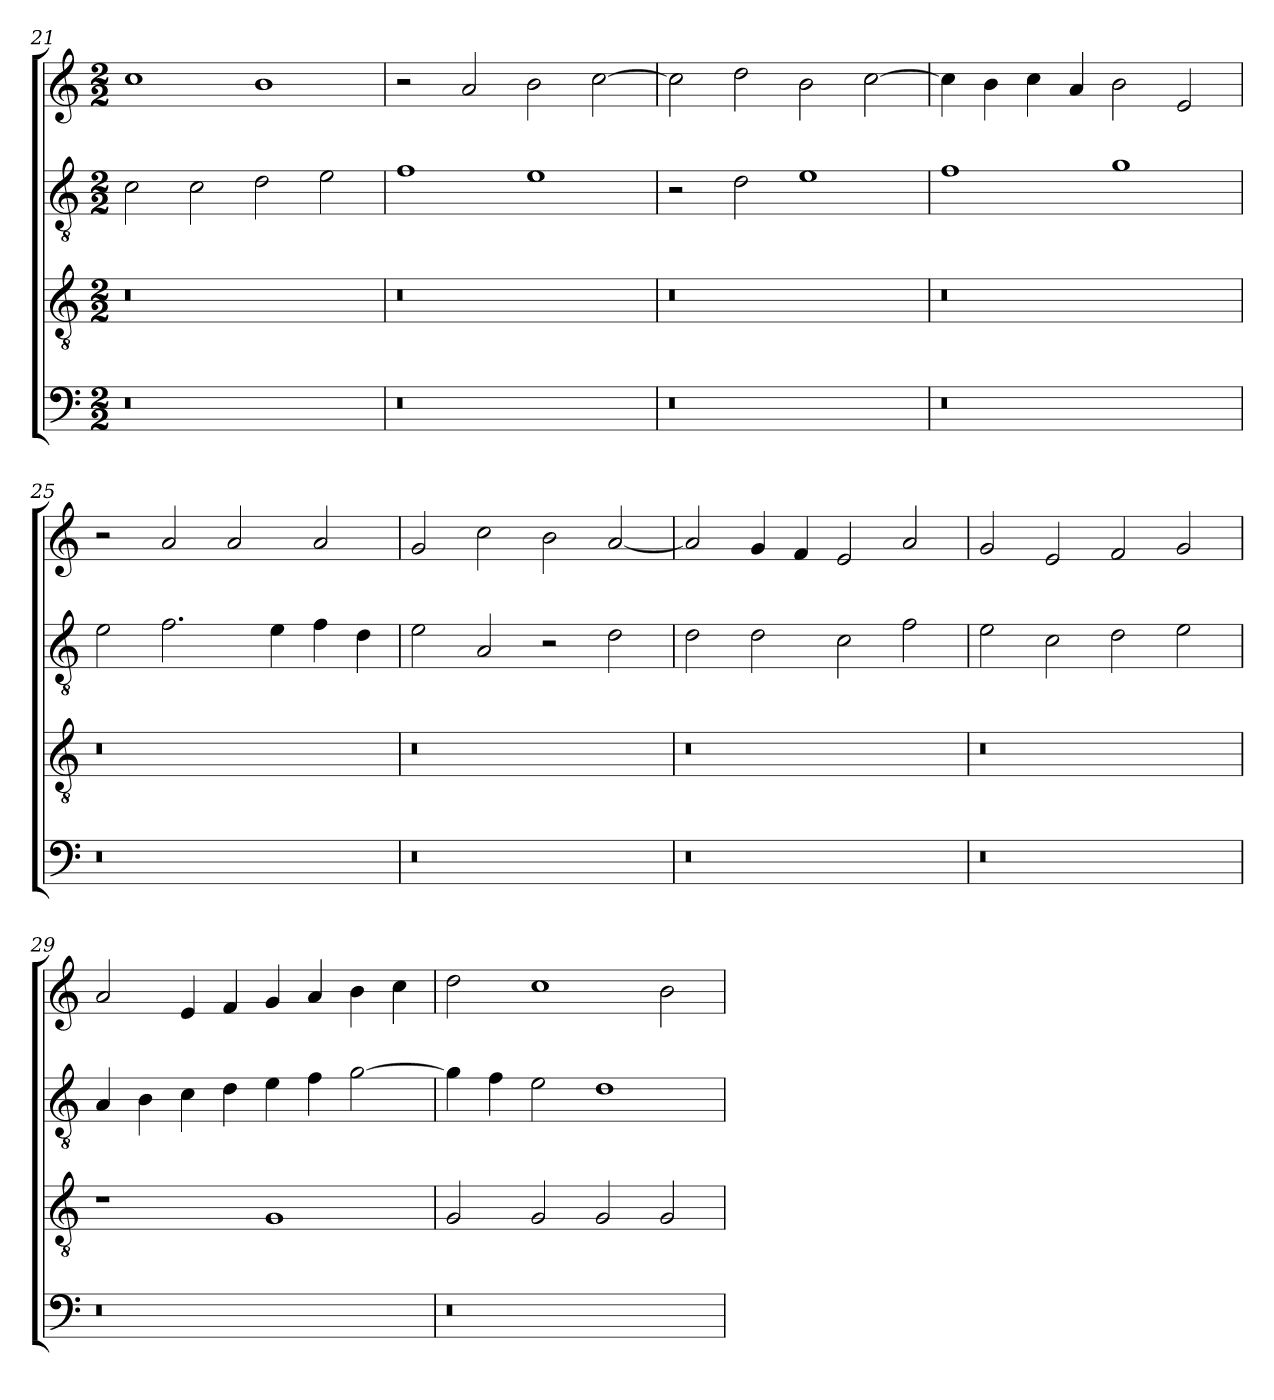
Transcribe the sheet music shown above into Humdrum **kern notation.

**kern	**kern	**kern	**kern
*part4	*part3	*part2	*part1
*staff4	*staff3	*staff2	*staff1
*clefF4	*clefGv2	*clefGv2	*clefG2
*k[]	*k[]	*k[]	*k[]
*M2/2	*M2/2	*M2/2	*M2/2
=21	=21	=21	=21
0r	0r	2c\	1cc
.	.	2c\	.
.	.	2d\	1b
.	.	2e\	.
=22	=22	=22	=22
0r	0r	1f	2r
.	.	.	2a/
.	.	1e	2b\
.	.	.	[2cc\
=23	=23	=23	=23
0r	0r	2r	2cc\]
.	.	2d\	2dd\
.	.	1e	2b\
.	.	.	[2cc\
=24	=24	=24	=24
0r	0r	1f	4cc\]
.	.	.	4b\
.	.	.	4cc\
.	.	.	4a/
.	.	1g	2b\
.	.	.	2e/
=25	=25	=25	=25
0r	0r	2e\	2r
.	.	2.f\	2a/
.	.	.	2a/
.	.	4e\	.
.	.	4f\	2a/
.	.	4d\	.
=26	=26	=26	=26
0r	0r	2e\	2g/
.	.	2A/	2cc\
.	.	2r	2b\
.	.	2d\	[2a/
=27	=27	=27	=27
0r	0r	2d\	2a/]
.	.	2d\	4g/
.	.	.	4f/
.	.	2c\	2e/
.	.	2f\	2a/
=28	=28	=28	=28
0r	0r	2e\	2g/
.	.	2c\	2e/
.	.	2d\	2f/
.	.	2e\	2g/
=29	=29	=29	=29
0r	1r	4A/	2a/
.	.	4B\	.
.	.	4c\	4e/
.	.	4d\	4f/
.	1G	4e\	4g/
.	.	4f\	4a/
.	.	[2g\	4b\
.	.	.	4cc\
=30	=30	=30	=30
0r	2G/	4g\]	2dd\
.	.	4f\	.
.	2G/	2e\	1cc
.	2G/	1d	.
.	2G/	.	2b\
=	=	=	=
*-	*-	*-	*-
